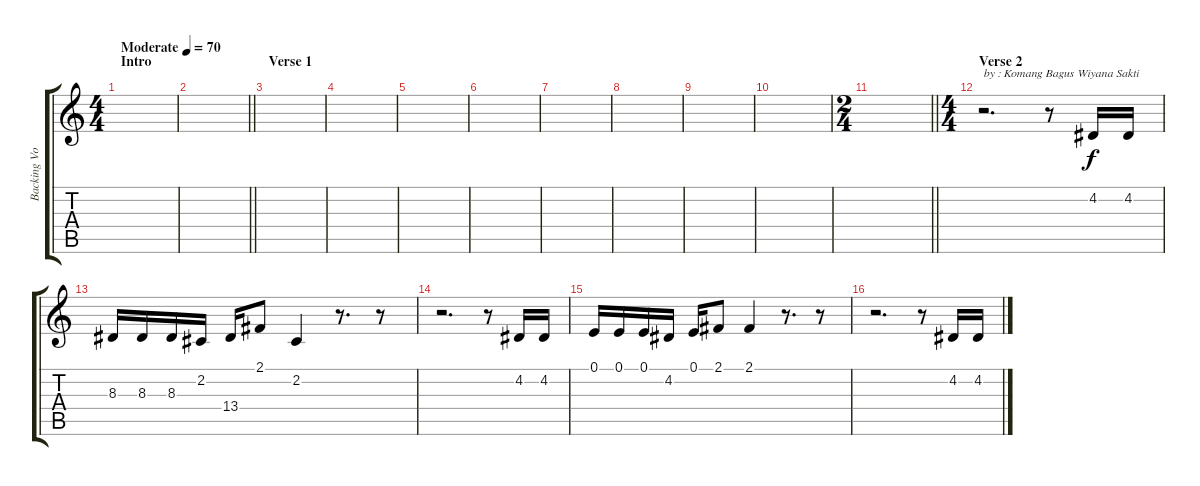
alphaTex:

\track ("Backing Vocal" "Backing Vo") {instrument lead6voice}
\staff {score tabs}
\tuning (E4 B3 G3 D3 A2 E2) {hide}
\ts (4 4)
\section ("" "Intro")
\tempo (70 "Moderate")
\clef g2
\ks c
|
\barLineRight lightlight
|
\section ("" "Verse 1")
|
|
|
|
|
|
|
|
\ts (2 4)
\barLineRight lightlight
|
\ts (4 4)
\section ("" "Verse 2")
r.2{d txt "by : Komang Bagus Wiyana Sakti"} r.8 4.2.16 4.2.16 |
8.3.16 8.3.16 8.3.16 2.2.16 13.4.16 2.1.8 2.2.4 r.8{d} r.8 |
r.2{d} r.8 4.2.16 4.2.16 |
0.1.16 0.1.16 0.1.16 4.2.16 0.1.16 2.1.8 2.1.4 r.8{d} r.8 |
r.2{d} r.8 4.2.16 4.2.16
